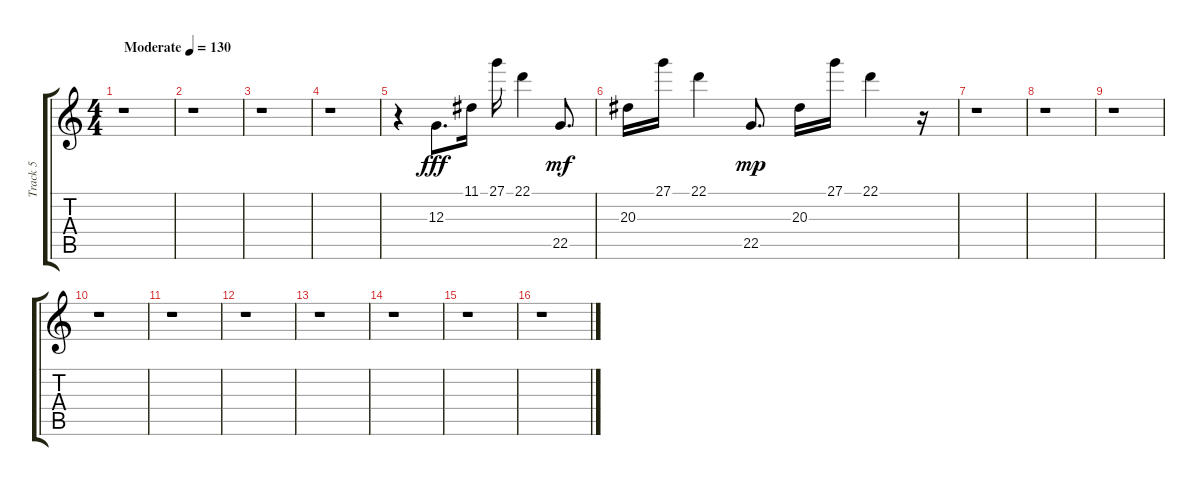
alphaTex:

\track ("Track 5" "Track 5") {instrument synthvoice}
\staff {score tabs}
\tuning (E4 B3 G3 D3 A2 E2) {hide}
\ts (4 4)
\tempo (130 "Moderate")
\clef g2
\ks c
r.1{dy fff instrument synthvoice} |
r.1 |
r.1 |
r.1 |
r.4 12.3.8{d} 11.1.16 27.1.16 22.1.4 22.5.8{d dy mf} |
20.3.16 27.1.16 22.1.4 22.5.8{d dy mp} 20.3.16 27.1.16 22.1.4 r.16 |
r.1 |
r.1 |
r.1 |
r.1 |
r.1 |
r.1 |
r.1 |
r.1 |
r.1 |
r.1
